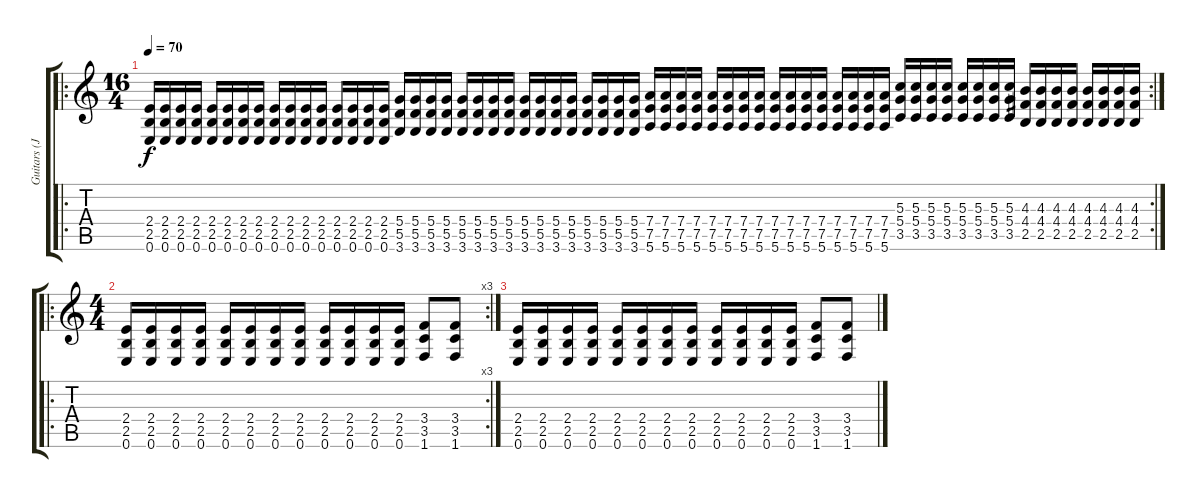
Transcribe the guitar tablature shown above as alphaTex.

\track ("Guitars (James)" "Guitars (J") {instrument distortionguitar}
\staff {score tabs}
\tuning (E4 B3 G3 D3 A2 E2) {hide}
\ro
\rc 2
\ts (16 4)
\tempo 70
\clef g2
\ks c
(2.4 2.5 0.6).16{dy f} (2.4 2.5 0.6).16 (2.4 2.5 0.6).16 (2.4 2.5 0.6).16 (2.4 2.5 0.6).16 (2.4 2.5 0.6).16 (2.4 2.5 0.6).16 (2.4 2.5 0.6).16 (2.4 2.5 0.6).16 (2.4 2.5 0.6).16 (2.4 2.5 0.6).16 (2.4 2.5 0.6).16 (2.4 2.5 0.6).16 (2.4 2.5 0.6).16 (2.4 2.5 0.6).16 (2.4 2.5 0.6).16 (5.4 5.5 3.6).16 (5.4 5.5 3.6).16 (5.4 5.5 3.6).16 (5.4 5.5 3.6).16 (5.4 5.5 3.6).16 (5.4 5.5 3.6).16 (5.4 5.5 3.6).16 (5.4 5.5 3.6).16 (5.4 5.5 3.6).16 (5.4 5.5 3.6).16 (5.4 5.5 3.6).16 (5.4 5.5 3.6).16 (5.4 5.5 3.6).16 (5.4 5.5 3.6).16 (5.4 5.5 3.6).16 (5.4 5.5 3.6).16 (7.4 7.5 5.6).16 (7.4 7.5 5.6).16 (7.4 7.5 5.6).16 (7.4 7.5 5.6).16 (7.4 7.5 5.6).16 (7.4 7.5 5.6).16 (7.4 7.5 5.6).16 (7.4 7.5 5.6).16 (7.4 7.5 5.6).16 (7.4 7.5 5.6).16 (7.4 7.5 5.6).16 (7.4 7.5 5.6).16 (7.4 7.5 5.6).16 (7.4 7.5 5.6).16 (7.4 7.5 5.6).16 (7.4 7.5 5.6).16 (5.3 5.4 3.5).16 (5.3 5.4 3.5).16 (5.3 5.4 3.5).16 (5.3 5.4 3.5).16 (5.3 5.4 3.5).16 (5.3 5.4 3.5).16 (5.3 5.4 3.5).16 (5.3 5.4 3.5).16 (4.3 4.4 2.5).16 (4.3 4.4 2.5).16 (4.3 4.4 2.5).16 (4.3 4.4 2.5).16 (4.3 4.4 2.5).16 (4.3 4.4 2.5).16 (4.3 4.4 2.5).16 (4.3 4.4 2.5).16 |
\ro
\rc 3
\ts (4 4)
(2.4 2.5 0.6).16 (2.4 2.5 0.6).16 (2.4 2.5 0.6).16 (2.4 2.5 0.6).16 (2.4 2.5 0.6).16 (2.4 2.5 0.6).16 (2.4 2.5 0.6).16 (2.4 2.5 0.6).16 (2.4 2.5 0.6).16 (2.4 2.5 0.6).16 (2.4 2.5 0.6).16 (2.4 2.5 0.6).16 (3.4 3.5 1.6).8 (3.4 3.5 1.6).8 |
(2.4 2.5 0.6).16 (2.4 2.5 0.6).16 (2.4 2.5 0.6).16 (2.4 2.5 0.6).16 (2.4 2.5 0.6).16 (2.4 2.5 0.6).16 (2.4 2.5 0.6).16 (2.4 2.5 0.6).16 (2.4 2.5 0.6).16 (2.4 2.5 0.6).16 (2.4 2.5 0.6).16 (2.4 2.5 0.6).16 (3.4 3.5 1.6).8 (3.4 3.5 1.6).8
